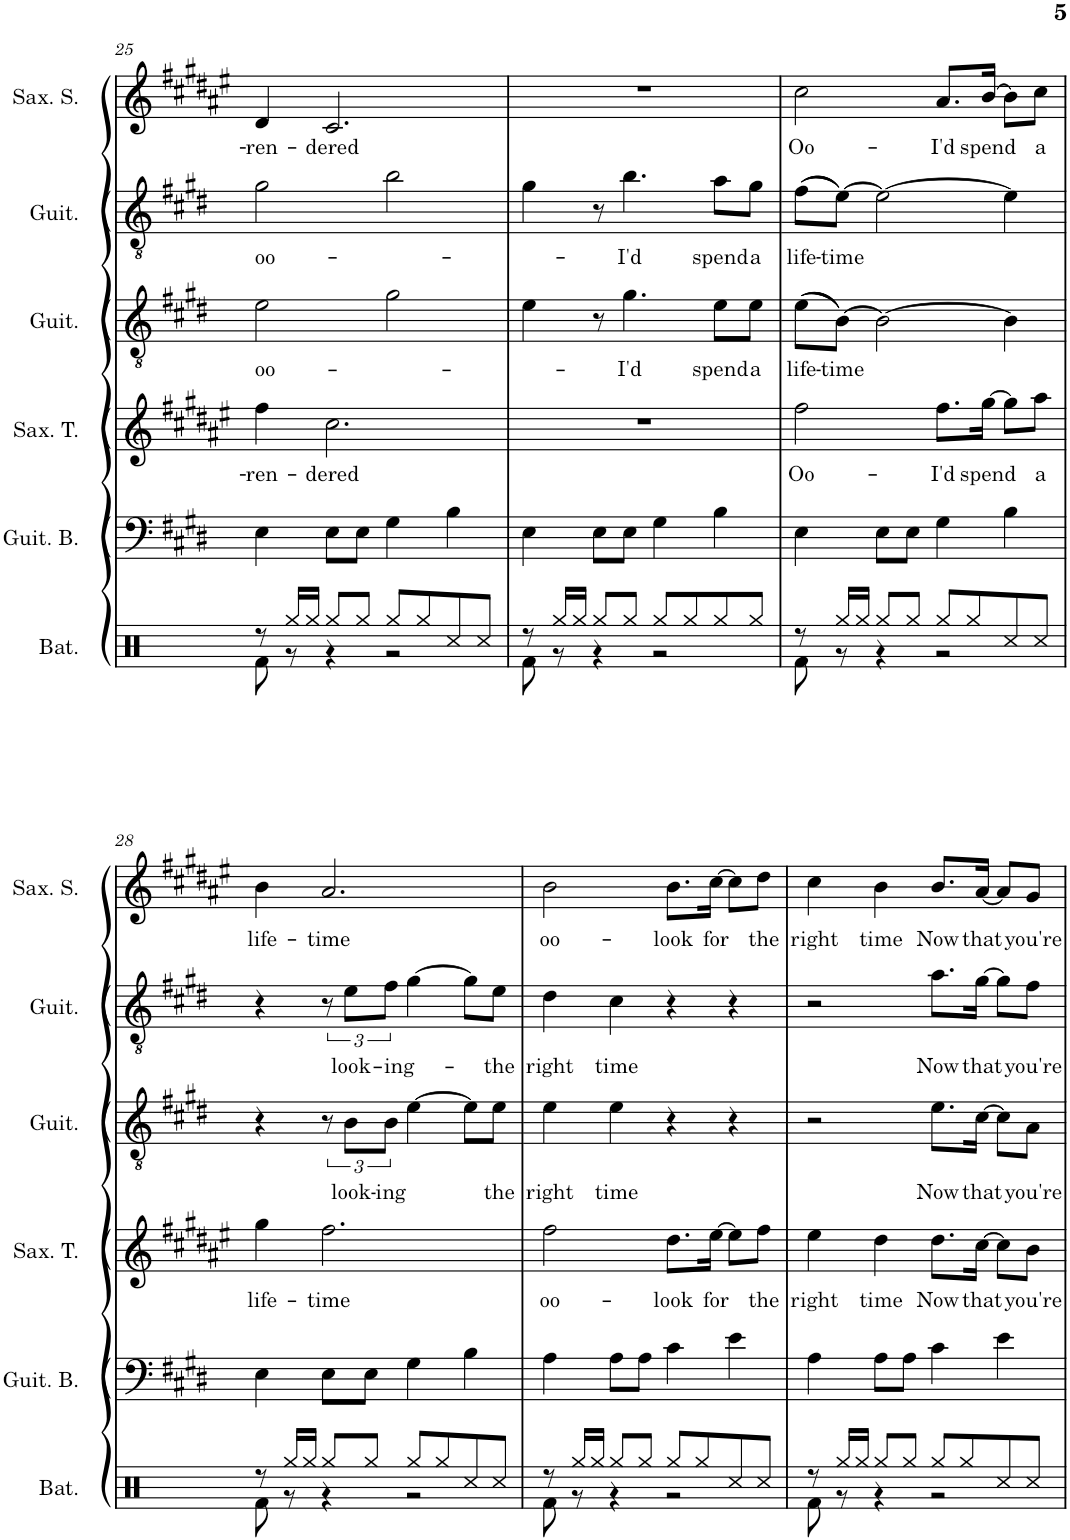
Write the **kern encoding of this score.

**kern	**kern	**kern	**text	**kern	**text	**kern	**text	**kern	**text
*part6	*part5	*part4	*part4	*part3	*part3	*part2	*part2	*part1	*part1
*staff6	*staff5	*staff4	*staff4	*staff3	*staff3	*staff2	*staff2	*staff1	*staff1
*I"Set de batterie	*I"Guitare basse	*I"Saxophone ténor	*	*I"Guitare acoustique	*	*I"Guitare acoustique	*	*I"Saxophone soprano	*
*I'Bat.	*I'Guit. B.	*I'Sax. T.	*	*I'Guit.	*	*I'Guit.	*	*I'Sax. S.	*
!!LO:PB:g=z
*clefX	*clefF4	*clefG2	*	*clefGv2	*	*clefGv2	*	*clefG2	*
*	*Trd7c12	*Trd8c14	*	*	*	*	*	*Trd1c2	*
*k[]	*k[f#c#g#d#]	*k[f#c#g#d#a#e#]	*	*k[f#c#g#d#]	*	*k[f#c#g#d#]	*	*k[f#c#g#d#a#e#]	*
*M4/4	*M4/4	*M4/4	*	*M4/4	*	*M4/4	*	*M4/4	*
=25	=25	=25	=25	=25	=25	=25	=25	=25	=25
*^	*	*	*	*	*	*	*	*	*
!	!	!	!	!LO:LY:b	!	!LO:LY:b	!	!LO:LY:b	!	!LO:LY:b
8r	8Rf\	4E\	4ff#\	-ren-	2e\	oo-	2g#\	oo-	4d#/	-ren-
16Rgg/LL	8r	.	.	.	.	.	.	.	.	.
16Rgg/JJ	.	.	.	.	.	.	.	.	.	.
!	!	!	!	!LO:LY:b	!	!	!	!	!	!LO:LY:b
8Rgg/L	4r	8E\L	2.cc#\	-dered	.	.	.	.	2.c#/	-dered
8Rgg/J	.	8E\J	.	.	.	.	.	.	.	.
8Rgg/L	2r	4G#\	.	.	2g#\	.	2b\	.	.	.
8Rgg/	.	.	.	.	.	.	.	.	.	.
8Rcc/	.	4B\	.	.	.	.	.	.	.	.
8Rcc/J	.	.	.	.	.	.	.	.	.	.
=26	=26	=26	=26	=26	=26	=26	=26	=26	=26	=26
8r	8Rf\	4E\	1r	.	4e\	.	4g#\	.	1r	.
16Rgg/LL	8r	.	.	.	.	.	.	.	.	.
16Rgg/JJ	.	.	.	.	.	.	.	.	.	.
8Rgg/L	4r	8E\L	.	.	8r	.	8r	.	.	.
!	!	!	!	!	!	!LO:LY:b	!	!LO:LY:b	!	!
8Rgg/J	.	8E\J	.	.	4.g#\	-I'd	4.b\	-I'd	.	.
8Rgg/L	2r	4G#\	.	.	.	.	.	.	.	.
8Rgg/	.	.	.	.	.	.	.	.	.	.
!	!	!	!	!	!	!LO:LY:b	!	!LO:LY:b	!	!
8Rgg/	.	4B\	.	.	8e\L	spend	8a\L	spend	.	.
!	!	!	!	!	!	!LO:LY:b	!	!LO:LY:b	!	!
8Rgg/J	.	.	.	.	8e\J	a	8g#\J	a	.	.
=27	=27	=27	=27	=27	=27	=27	=27	=27	=27	=27
!	!	!	!	!LO:LY:b	!	!LO:LY:b	!	!LO:LY:b	!	!LO:LY:b
8r	8Rf\	4E\	2ff#\	Oo-	((8e\L	life-	((8f#\L	life-	2cc#\	Oo-
!	!	!	!	!	!	!LO:LY:b	!	!LO:LY:b	!	!
16Rgg/LL	8r	.	.	.	[8B\J))	-time	[8e\J))	-time	.	.
16Rgg/JJ	.	.	.	.	.	.	.	.	.	.
8Rgg/L	4r	8E\L	.	.	2B\_	.	2e\_	.	.	.
8Rgg/J	.	8E\J	.	.	.	.	.	.	.	.
!	!	!	!	!LO:LY:b	!	!	!	!	!	!LO:LY:b
8Rgg/L	2r	4G#\	8.ff#\L	I'd	.	.	.	.	8.a#/L	I'd
8Rgg/	.	.	.	.	.	.	.	.	.	.
!	!	!	!	!LO:LY:b	!	!	!	!	!	!LO:LY:b
.	.	.	[16gg#\Jk	spend	.	.	.	.	[16b/Jk	spend
8Rcc/	.	4B\	8gg#\L]	.	4B\]	.	4e\]	.	8b\L]	.
!	!	!	!	!LO:LY:b	!	!	!	!	!	!LO:LY:b
8Rcc/J	.	.	8aa#\J	a	.	.	.	.	8cc#\J	a
!!LO:LB:g=z
=28	=28	=28	=28	=28	=28	=28	=28	=28	=28	=28
!	!	!	!	!LO:LY:b	!	!	!	!	!	!LO:LY:b
8r	8Rf\	4E\	4gg#\	life-	4r	.	4r	.	4b\	life-
16Rgg/LL	8r	.	.	.	.	.	.	.	.	.
16Rgg/JJ	.	.	.	.	.	.	.	.	.	.
!	!	!	!	!LO:LY:b	!	!	!	!	!	!LO:LY:b
8Rgg/L	4r	8E\L	2.ff#\	-time	12r	.	12r	.	2.a#/	-time
!	!	!	!	!	!	!LO:LY:b	!	!LO:LY:b	!	!
.	.	.	.	.	12B\L	look-	12e\L	look-	.	.
8Rgg/J	.	8E\J	.	.	.	.	.	.	.	.
!	!	!	!	!	!	!LO:LY:b	!	!LO:LY:b	!	!
.	.	.	.	.	12B\J	-ing	12f#\J	-ing-	.	.
8Rgg/L	2r	4G#\	.	.	[4e\	.	[4g#\	.	.	.
8Rgg/	.	.	.	.	.	.	.	.	.	.
8Rcc/	.	4B\	.	.	8e\L]	.	8g#\L]	.	.	.
!	!	!	!	!	!	!LO:LY:b	!	!LO:LY:b	!	!
8Rcc/J	.	.	.	.	8e\J	the	8e\J	the	.	.
=29	=29	=29	=29	=29	=29	=29	=29	=29	=29	=29
!	!	!	!	!LO:LY:b	!	!LO:LY:b	!	!LO:LY:b	!	!LO:LY:b
8r	8Rf\	4A\	2ff#\	-oo-	4e\	right	4d#\	right	2b\	-oo-
16Rgg/LL	8r	.	.	.	.	.	.	.	.	.
16Rgg/JJ	.	.	.	.	.	.	.	.	.	.
!	!	!	!	!	!	!LO:LY:b	!	!LO:LY:b	!	!
8Rgg/L	4r	8A\L	.	.	4e\	time	4c#\	time	.	.
8Rgg/J	.	8A\J	.	.	.	.	.	.	.	.
!	!	!	!	!LO:LY:b	!	!	!	!	!	!LO:LY:b
8Rgg/L	2r	4c#\	8.dd#\L	look	4r	.	4r	.	8.b\L	look
8Rgg/	.	.	.	.	.	.	.	.	.	.
!	!	!	!	!LO:LY:b	!	!	!	!	!	!LO:LY:b
.	.	.	[16ee#\Jk	for	.	.	.	.	[16cc#\Jk	for
8Rcc/	.	4e\	8ee#\L]	.	4r	.	4r	.	8cc#\L]	.
!	!	!	!	!LO:LY:b	!	!	!	!	!	!LO:LY:b
8Rcc/J	.	.	8ff#\J	the	.	.	.	.	8dd#\J	the
=30	=30	=30	=30	=30	=30	=30	=30	=30	=30	=30
!	!	!	!	!LO:LY:b	!	!	!	!	!	!LO:LY:b
8r	8Rf\	4A\	4ee#\	right	2r	.	2r	.	4cc#\	right
16Rgg/LL	8r	.	.	.	.	.	.	.	.	.
16Rgg/JJ	.	.	.	.	.	.	.	.	.	.
!	!	!	!	!LO:LY:b	!	!	!	!	!	!LO:LY:b
8Rgg/L	4r	8A\L	4dd#\	time	.	.	.	.	4b\	time
8Rgg/J	.	8A\J	.	.	.	.	.	.	.	.
!	!	!	!	!LO:LY:b	!	!LO:LY:b	!	!LO:LY:b	!	!LO:LY:b
8Rgg/L	2r	4c#\	8.dd#\L	Now	8.e\L	Now	8.a\L	Now	8.b/L	Now
8Rgg/	.	.	.	.	.	.	.	.	.	.
!	!	!	!	!LO:LY:b	!	!LO:LY:b	!	!LO:LY:b	!	!LO:LY:b
.	.	.	[16cc#\Jk	that	[16c#\Jk	that	[16g#\Jk	that	[16a#/Jk	that
8Rcc/	.	4e\	8cc#\L]	.	8c#\L]	.	8g#\L]	.	8a#/L]	.
!	!	!	!	!LO:LY:b	!	!LO:LY:b	!	!LO:LY:b	!	!LO:LY:b
8Rcc/J	.	.	8b\J	you're	8A\J	you're	8f#\J	you're	8g#/J	you're
*v	*v	*	*	*	*	*	*	*	*	*
=	=	=	=	=	=	=	=	=	=
*-	*-	*-	*-	*-	*-	*-	*-	*-	*-
